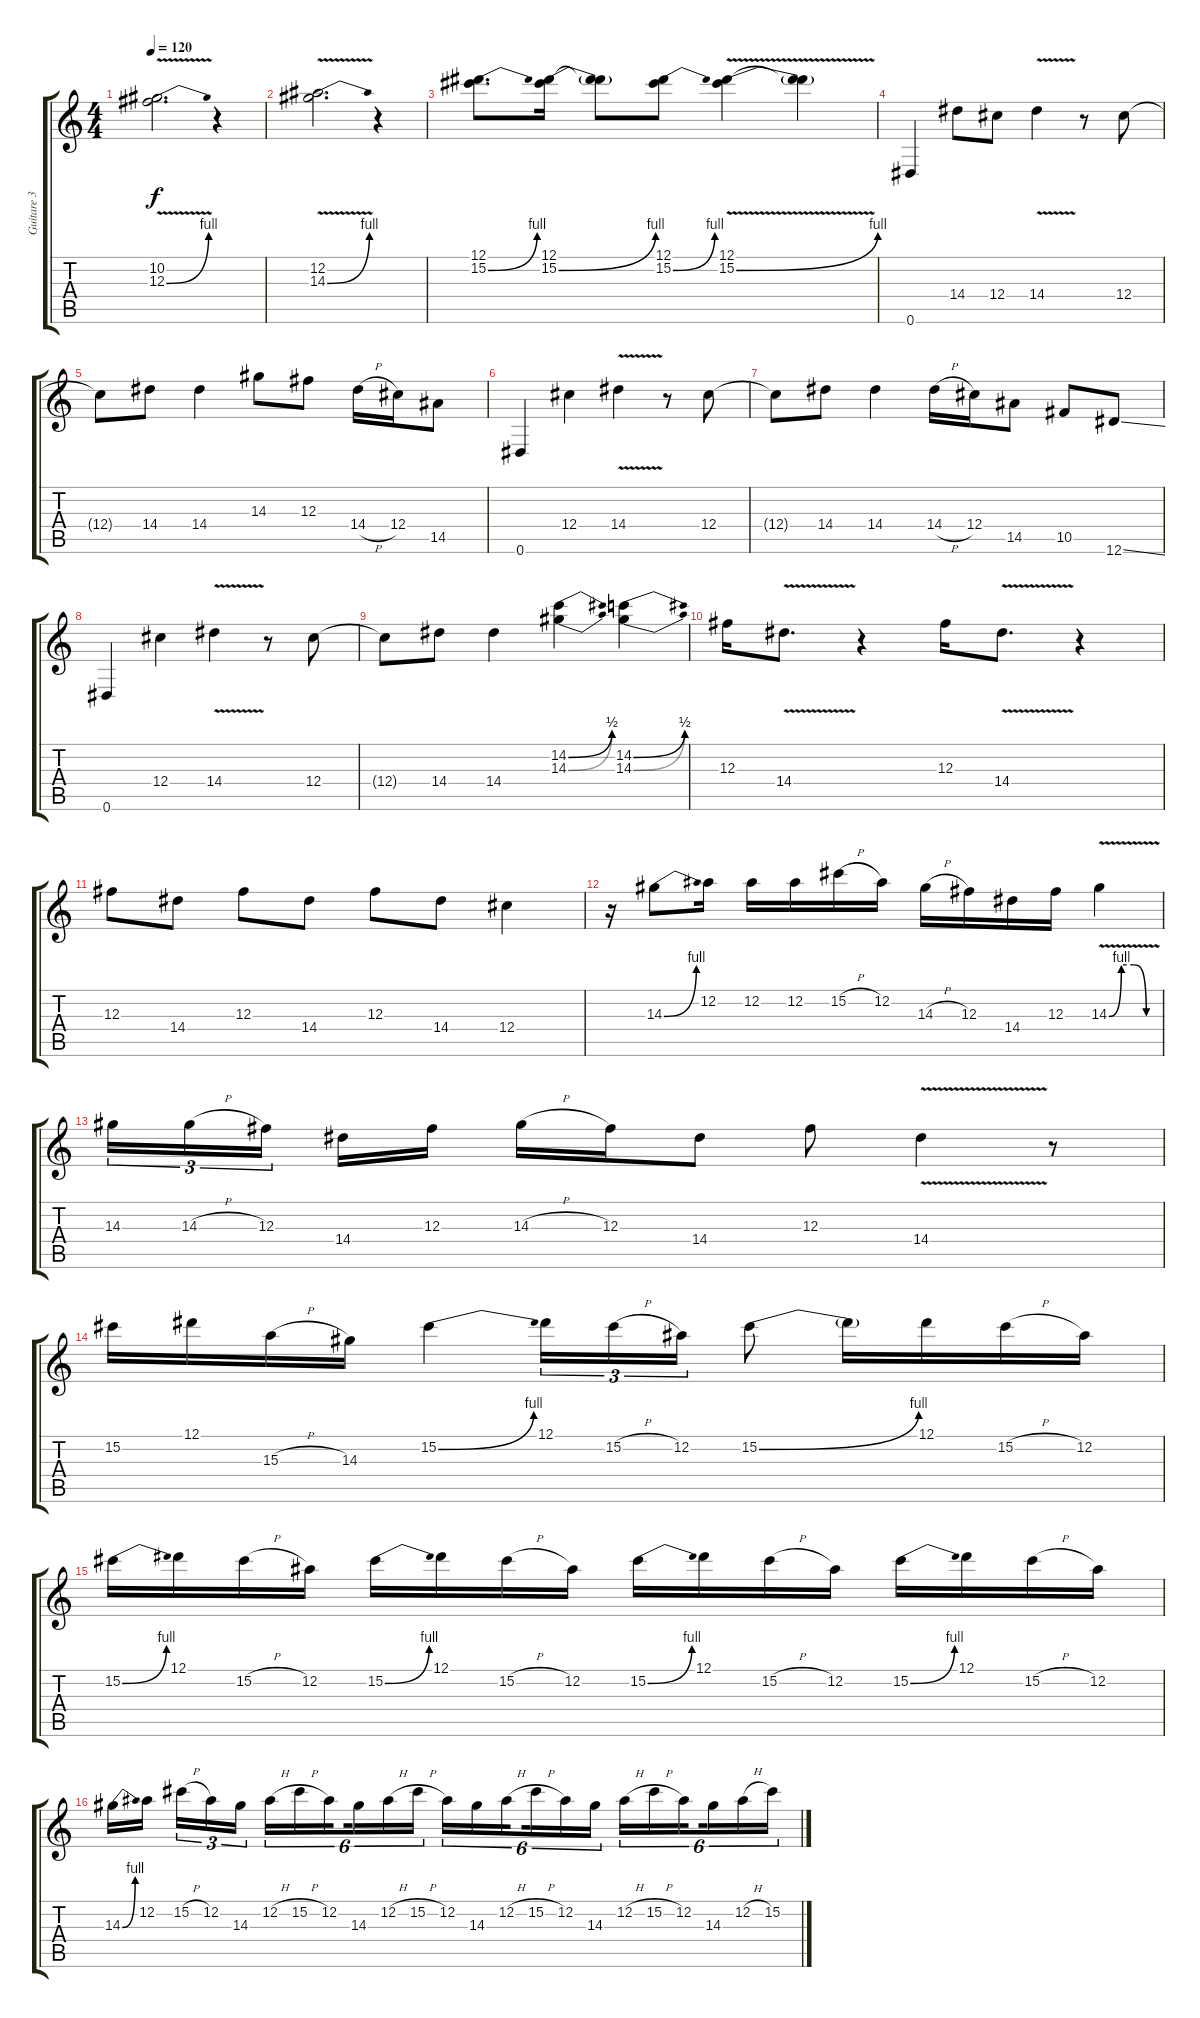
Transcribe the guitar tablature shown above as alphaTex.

\track ("Guitare 3 (Kirk)" "Guitare 3 ") {instrument electricguitarclean}
\staff {score tabs}
\tuning (Eb4 Bb3 Gb3 Db3 Ab2 Eb2) {hide}
\ts (4 4)
\tempo 120
\clef g2
\ks c
(10.2{v} 12.3{be (bend 0 0 60 4) v}).2{d dy f} r.4 |
(12.2{v} 14.3{be (bend 0 0 60 4) v}).2{d} r.4 |
(12.1 15.2{be (bend 0 0 60 4)}).8{d} (12.1 15.2{be (bend 0 0 60 4)}).16 (12.1{t} 15.2{t}).8 (12.1 15.2{be (bend 0 0 60 4)}).8 (12.1{v} 15.2{be (bend 0 0 60 4) v}).4 (12.1{t} 15.2{t}).4 |
0.6.4 14.4.8 12.4.8 14.4{v}.4 r.8 12.4.8 |
12.4{t}.8 14.4.8 14.4.4 14.3.8 12.3.8 14.4{h}.16 12.4.16 14.5.8 |
0.6.4 12.4.4 14.4{v}.4 r.8 12.4.8 |
12.4{t}.8 14.4.8 14.4.4 14.4{h}.16 12.4.16 14.5.8 10.5.8 12.6{ss}.8 |
0.6.4 12.4.4 14.4{v}.4 r.8 12.4.8 |
12.4{t}.8 14.4.8 14.4.4 (14.2{be (bend 0 0 60 2)} 14.3{be (bend 0 0 60 2)}).4 (14.2{be (bend 0 0 60 2)} 14.3{be (bend 0 0 60 2)}).4 |
12.3.16 14.4{v}.8{d} r.4 12.3.16 14.4{v}.8{d} r.4 |
12.3.8 14.4.8 12.3.8 14.4.8 12.3.8 14.4.8 12.4.4 |
r.16 14.3{be (bend 0 0 60 4)}.8 12.2.16 12.2.16 12.2.16 15.2{h}.16 12.2.16 14.3{h}.16 12.3.16 14.4.16 12.3.16 14.3{be (custom 0 0 15 4 30 4 45 0 60 0) v}.4 |
14.3.16{tu (3 2)} 14.3{h}.16{tu (3 2)} 12.3.16{tu (3 2) beam splitsecondary} 14.4.16 12.3.16 14.3{h}.16 12.3.16 14.4.8 12.3.8 14.4{v}.4 r.8 |
15.2.16 12.1.16 15.3{h}.16 14.3.16 15.2{be (bend 0 0 60 4)}.4 12.1.16{tu (3 2)} 15.2{h}.16{tu (3 2)} 12.2.16{tu (3 2)} 15.2{be (bend 0 0 60 4)}.8 15.2{t}.16 12.1.16 15.2{h}.16 12.2.16 |
15.2{be (bend 0 0 60 4)}.16 12.1.16 15.2{h}.16 12.2.16 15.2{be (bend 0 0 60 4)}.16 12.1.16 15.2{h}.16 12.2.16 15.2{be (bend 0 0 60 4)}.16 12.1.16 15.2{h}.16 12.2.16 15.2{be (bend 0 0 60 4)}.16 12.1.16 15.2{h}.16 12.2.16 |
14.3{be (bend 0 0 60 4)}.16 12.2.16{beam splitsecondary} 15.2{h}.16{tu (3 2)} 12.2.16{tu (3 2)} 14.3.16{tu (3 2)} 12.2{h}.16{tu (6 4)} 15.2{h}.16{tu (6 4)} 12.2.16{tu (6 4) beam splitsecondary} 14.3.16{tu (6 4)} 12.2{h}.16{tu (6 4)} 15.2{h}.16{tu (6 4)} 12.2.16{tu (6 4)} 14.3.16{tu (6 4)} 12.2{h}.16{tu (6 4) beam splitsecondary} 15.2{h}.16{tu (6 4)} 12.2.16{tu (6 4)} 14.3.16{tu (6 4)} 12.2{h}.16{tu (6 4)} 15.2{h}.16{tu (6 4)} 12.2.16{tu (6 4) beam splitsecondary} 14.3.16{tu (6 4)} 12.2{h}.16{tu (6 4)} 15.2{h}.16{tu (6 4)}
